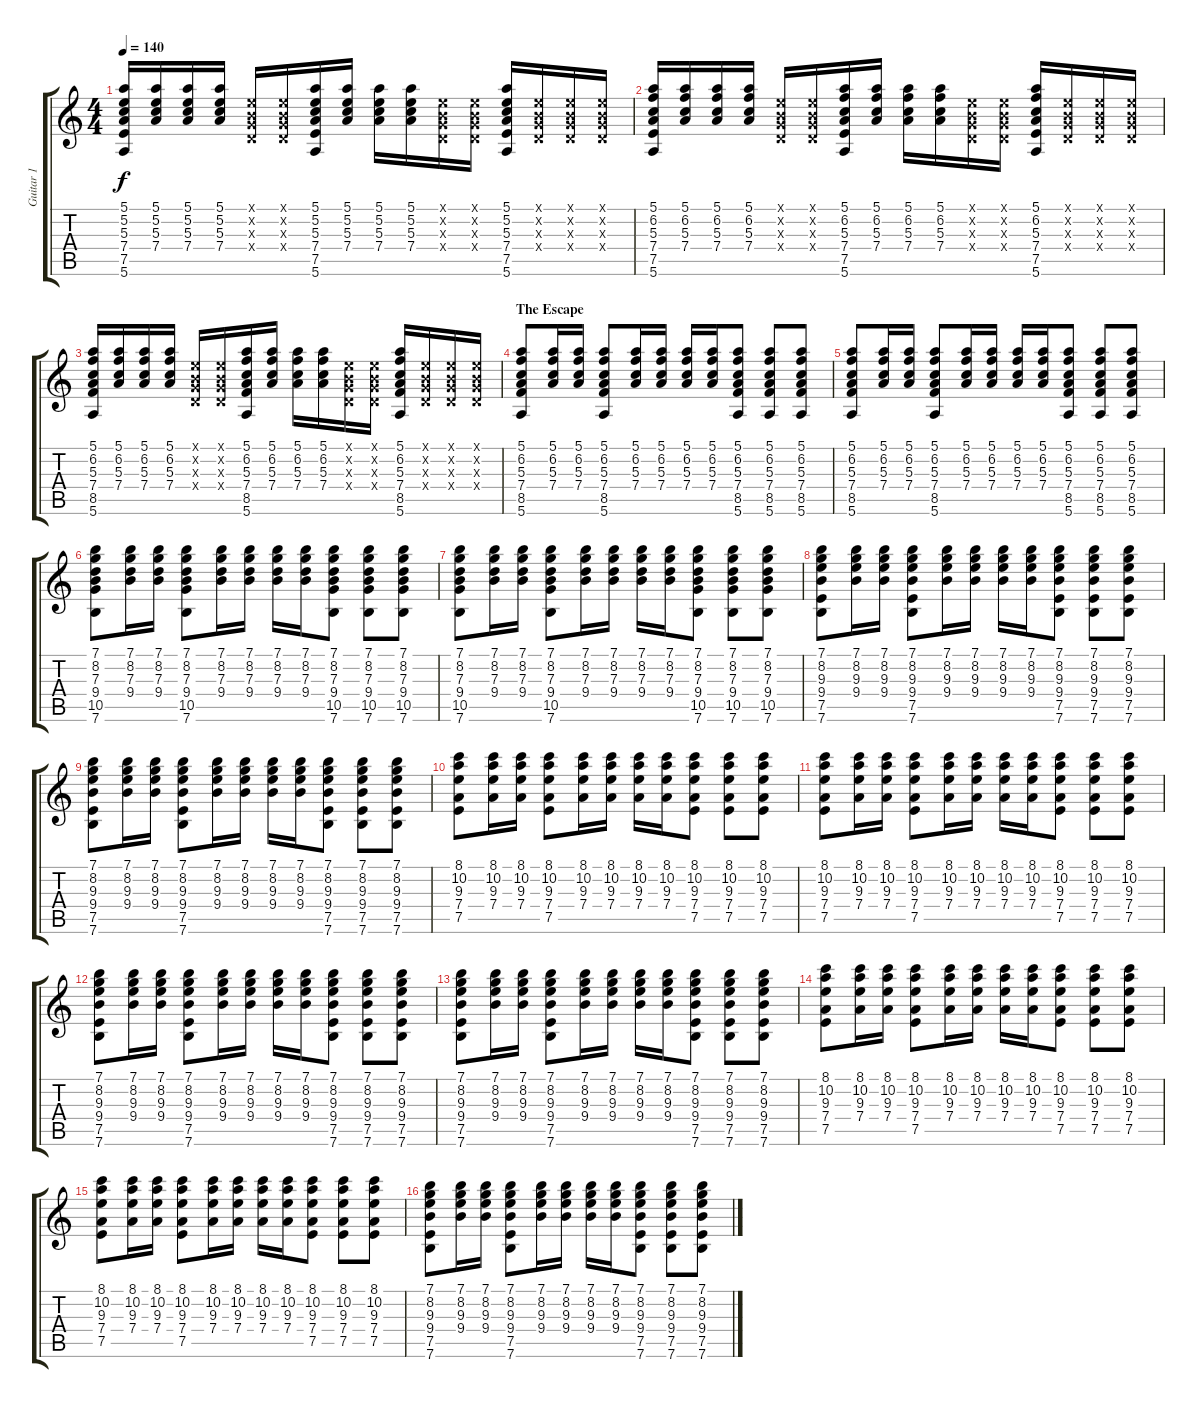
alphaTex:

\track ("Guitar 1" "Guitar 1") {instrument overdrivenguitar}
\staff {score tabs}
\tuning (E4 B3 G3 D3 A2 E2) {hide}
\ts (4 4)
\tempo 140
\clef g2
\ks c
(5.1 5.2 5.3 7.4 7.5 5.6).16{dy f} (5.1 5.2 5.3 7.4).16 (5.1 5.2 5.3 7.4).16 (5.1 5.2 5.3 7.4).16 (0.1{x} 0.2{x} 0.3{x} 0.4{x}).16 (0.1{x} 0.2{x} 0.3{x} 0.4{x}).16 (5.1 5.2 5.3 7.4 7.5 5.6).16 (5.1 5.2 5.3 7.4).16 (5.1 5.2 5.3 7.4).16 (5.1 5.2 5.3 7.4).16 (0.1{x} 0.2{x} 0.3{x} 0.4{x}).16 (0.1{x} 0.2{x} 0.3{x} 0.4{x}).16 (5.1 5.2 5.3 7.4 7.5 5.6).16 (0.1{x} 0.2{x} 0.3{x} 0.4{x}).16 (0.1{x} 0.2{x} 0.3{x} 0.4{x}).16 (0.1{x} 0.2{x} 0.3{x} 0.4{x}).16 |
(5.1 6.2 5.3 7.4 7.5 5.6).16 (5.1 6.2 5.3 7.4).16 (5.1 6.2 5.3 7.4).16 (5.1 6.2 5.3 7.4).16 (0.1{x} 0.2{x} 0.3{x} 0.4{x}).16 (0.1{x} 0.2{x} 0.3{x} 0.4{x}).16 (5.1 6.2 5.3 7.4 7.5 5.6).16 (5.1 6.2 5.3 7.4).16 (5.1 6.2 5.3 7.4).16 (5.1 6.2 5.3 7.4).16 (0.1{x} 0.2{x} 0.3{x} 0.4{x}).16 (0.1{x} 0.2{x} 0.3{x} 0.4{x}).16 (5.1 6.2 5.3 7.4 7.5 5.6).16 (0.1{x} 0.2{x} 0.3{x} 0.4{x}).16 (0.1{x} 0.2{x} 0.3{x} 0.4{x}).16 (0.1{x} 0.2{x} 0.3{x} 0.4{x}).16 |
(5.1 6.2 5.3 7.4 8.5 5.6).16 (5.1 6.2 5.3 7.4).16 (5.1 6.2 5.3 7.4).16 (5.1 6.2 5.3 7.4).16 (0.1{x} 0.2{x} 0.3{x} 0.4{x}).16 (0.1{x} 0.2{x} 0.3{x} 0.4{x}).16 (5.1 6.2 5.3 7.4 8.5 5.6).16 (5.1 6.2 5.3 7.4).16 (5.1 6.2 5.3 7.4).16 (5.1 6.2 5.3 7.4).16 (0.1{x} 0.2{x} 0.3{x} 0.4{x}).16 (0.1{x} 0.2{x} 0.3{x} 0.4{x}).16 (5.1 6.2 5.3 7.4 8.5 5.6).16 (0.1{x} 0.2{x} 0.3{x} 0.4{x}).16 (0.1{x} 0.2{x} 0.3{x} 0.4{x}).16 (0.1{x} 0.2{x} 0.3{x} 0.4{x}).16 |
\section ("" "The Escape")
(5.1 6.2 5.3 7.4 8.5 5.6).8 (5.1 6.2 5.3 7.4).16 (5.1 6.2 5.3 7.4).16 (5.1 6.2 5.3 7.4 8.5 5.6).8 (5.1 6.2 5.3 7.4).16 (5.1 6.2 5.3 7.4).16 (5.1 6.2 5.3 7.4).16 (5.1 6.2 5.3 7.4).16 (5.1 6.2 5.3 7.4 8.5 5.6).8 (5.1 6.2 5.3 7.4 8.5 5.6).8 (5.1 6.2 5.3 7.4 8.5 5.6).8 |
(5.1 6.2 5.3 7.4 8.5 5.6).8 (5.1 6.2 5.3 7.4).16 (5.1 6.2 5.3 7.4).16 (5.1 6.2 5.3 7.4 8.5 5.6).8 (5.1 6.2 5.3 7.4).16 (5.1 6.2 5.3 7.4).16 (5.1 6.2 5.3 7.4).16 (5.1 6.2 5.3 7.4).16 (5.1 6.2 5.3 7.4 8.5 5.6).8 (5.1 6.2 5.3 7.4 8.5 5.6).8 (5.1 6.2 5.3 7.4 8.5 5.6).8 |
(7.1 8.2 7.3 9.4 10.5 7.6).8 (7.1 8.2 7.3 9.4).16 (7.1 8.2 7.3 9.4).16 (7.1 8.2 7.3 9.4 10.5 7.6).8 (7.1 8.2 7.3 9.4).16 (7.1 8.2 7.3 9.4).16 (7.1 8.2 7.3 9.4).16 (7.1 8.2 7.3 9.4).16 (7.1 8.2 7.3 9.4 10.5 7.6).8 (7.1 8.2 7.3 9.4 10.5 7.6).8 (7.1 8.2 7.3 9.4 10.5 7.6).8 |
(7.1 8.2 7.3 9.4 10.5 7.6).8 (7.1 8.2 7.3 9.4).16 (7.1 8.2 7.3 9.4).16 (7.1 8.2 7.3 9.4 10.5 7.6).8 (7.1 8.2 7.3 9.4).16 (7.1 8.2 7.3 9.4).16 (7.1 8.2 7.3 9.4).16 (7.1 8.2 7.3 9.4).16 (7.1 8.2 7.3 9.4 10.5 7.6).8 (7.1 8.2 7.3 9.4 10.5 7.6).8 (7.1 8.2 7.3 9.4 10.5 7.6).8 |
(7.1 8.2 9.3 9.4 7.5 7.6).8 (7.1 8.2 9.3 9.4).16 (7.1 8.2 9.3 9.4).16 (7.1 8.2 9.3 9.4 7.5 7.6).8 (7.1 8.2 9.3 9.4).16 (7.1 8.2 9.3 9.4).16 (7.1 8.2 9.3 9.4).16 (7.1 8.2 9.3 9.4).16 (7.1 8.2 9.3 9.4 7.5 7.6).8 (7.1 8.2 9.3 9.4 7.5 7.6).8 (7.1 8.2 9.3 9.4 7.5 7.6).8 |
(7.1 8.2 9.3 9.4 7.5 7.6).8 (7.1 8.2 9.3 9.4).16 (7.1 8.2 9.3 9.4).16 (7.1 8.2 9.3 9.4 7.5 7.6).8 (7.1 8.2 9.3 9.4).16 (7.1 8.2 9.3 9.4).16 (7.1 8.2 9.3 9.4).16 (7.1 8.2 9.3 9.4).16 (7.1 8.2 9.3 9.4 7.5 7.6).8 (7.1 8.2 9.3 9.4 7.5 7.6).8 (7.1 8.2 9.3 9.4 7.5 7.6).8 |
(8.1 10.2 9.3 7.4 7.5).8 (8.1 10.2 9.3 7.4).16 (8.1 10.2 9.3 7.4).16 (8.1 10.2 9.3 7.4 7.5).8 (8.1 10.2 9.3 7.4).16 (8.1 10.2 9.3 7.4).16 (8.1 10.2 9.3 7.4).16 (8.1 10.2 9.3 7.4).16 (8.1 10.2 9.3 7.4 7.5).8 (8.1 10.2 9.3 7.4 7.5).8 (8.1 10.2 9.3 7.4 7.5).8 |
(8.1 10.2 9.3 7.4 7.5).8 (8.1 10.2 9.3 7.4).16 (8.1 10.2 9.3 7.4).16 (8.1 10.2 9.3 7.4 7.5).8 (8.1 10.2 9.3 7.4).16 (8.1 10.2 9.3 7.4).16 (8.1 10.2 9.3 7.4).16 (8.1 10.2 9.3 7.4).16 (8.1 10.2 9.3 7.4 7.5).8 (8.1 10.2 9.3 7.4 7.5).8 (8.1 10.2 9.3 7.4 7.5).8 |
(7.1 8.2 9.3 9.4 7.5 7.6).8 (7.1 8.2 9.3 9.4).16 (7.1 8.2 9.3 9.4).16 (7.1 8.2 9.3 9.4 7.5 7.6).8 (7.1 8.2 9.3 9.4).16 (7.1 8.2 9.3 9.4).16 (7.1 8.2 9.3 9.4).16 (7.1 8.2 9.3 9.4).16 (7.1 8.2 9.3 9.4 7.5 7.6).8 (7.1 8.2 9.3 9.4 7.5 7.6).8 (7.1 8.2 9.3 9.4 7.5 7.6).8 |
(7.1 8.2 9.3 9.4 7.5 7.6).8 (7.1 8.2 9.3 9.4).16 (7.1 8.2 9.3 9.4).16 (7.1 8.2 9.3 9.4 7.5 7.6).8 (7.1 8.2 9.3 9.4).16 (7.1 8.2 9.3 9.4).16 (7.1 8.2 9.3 9.4).16 (7.1 8.2 9.3 9.4).16 (7.1 8.2 9.3 9.4 7.5 7.6).8 (7.1 8.2 9.3 9.4 7.5 7.6).8 (7.1 8.2 9.3 9.4 7.5 7.6).8 |
(8.1 10.2 9.3 7.4 7.5).8 (8.1 10.2 9.3 7.4).16 (8.1 10.2 9.3 7.4).16 (8.1 10.2 9.3 7.4 7.5).8 (8.1 10.2 9.3 7.4).16 (8.1 10.2 9.3 7.4).16 (8.1 10.2 9.3 7.4).16 (8.1 10.2 9.3 7.4).16 (8.1 10.2 9.3 7.4 7.5).8 (8.1 10.2 9.3 7.4 7.5).8 (8.1 10.2 9.3 7.4 7.5).8 |
(8.1 10.2 9.3 7.4 7.5).8 (8.1 10.2 9.3 7.4).16 (8.1 10.2 9.3 7.4).16 (8.1 10.2 9.3 7.4 7.5).8 (8.1 10.2 9.3 7.4).16 (8.1 10.2 9.3 7.4).16 (8.1 10.2 9.3 7.4).16 (8.1 10.2 9.3 7.4).16 (8.1 10.2 9.3 7.4 7.5).8 (8.1 10.2 9.3 7.4 7.5).8 (8.1 10.2 9.3 7.4 7.5).8 |
(7.1 8.2 9.3 9.4 7.5 7.6).8 (7.1 8.2 9.3 9.4).16 (7.1 8.2 9.3 9.4).16 (7.1 8.2 9.3 9.4 7.5 7.6).8 (7.1 8.2 9.3 9.4).16 (7.1 8.2 9.3 9.4).16 (7.1 8.2 9.3 9.4).16 (7.1 8.2 9.3 9.4).16 (7.1 8.2 9.3 9.4 7.5 7.6).8 (7.1 8.2 9.3 9.4 7.5 7.6).8 (7.1 8.2 9.3 9.4 7.5 7.6).8
